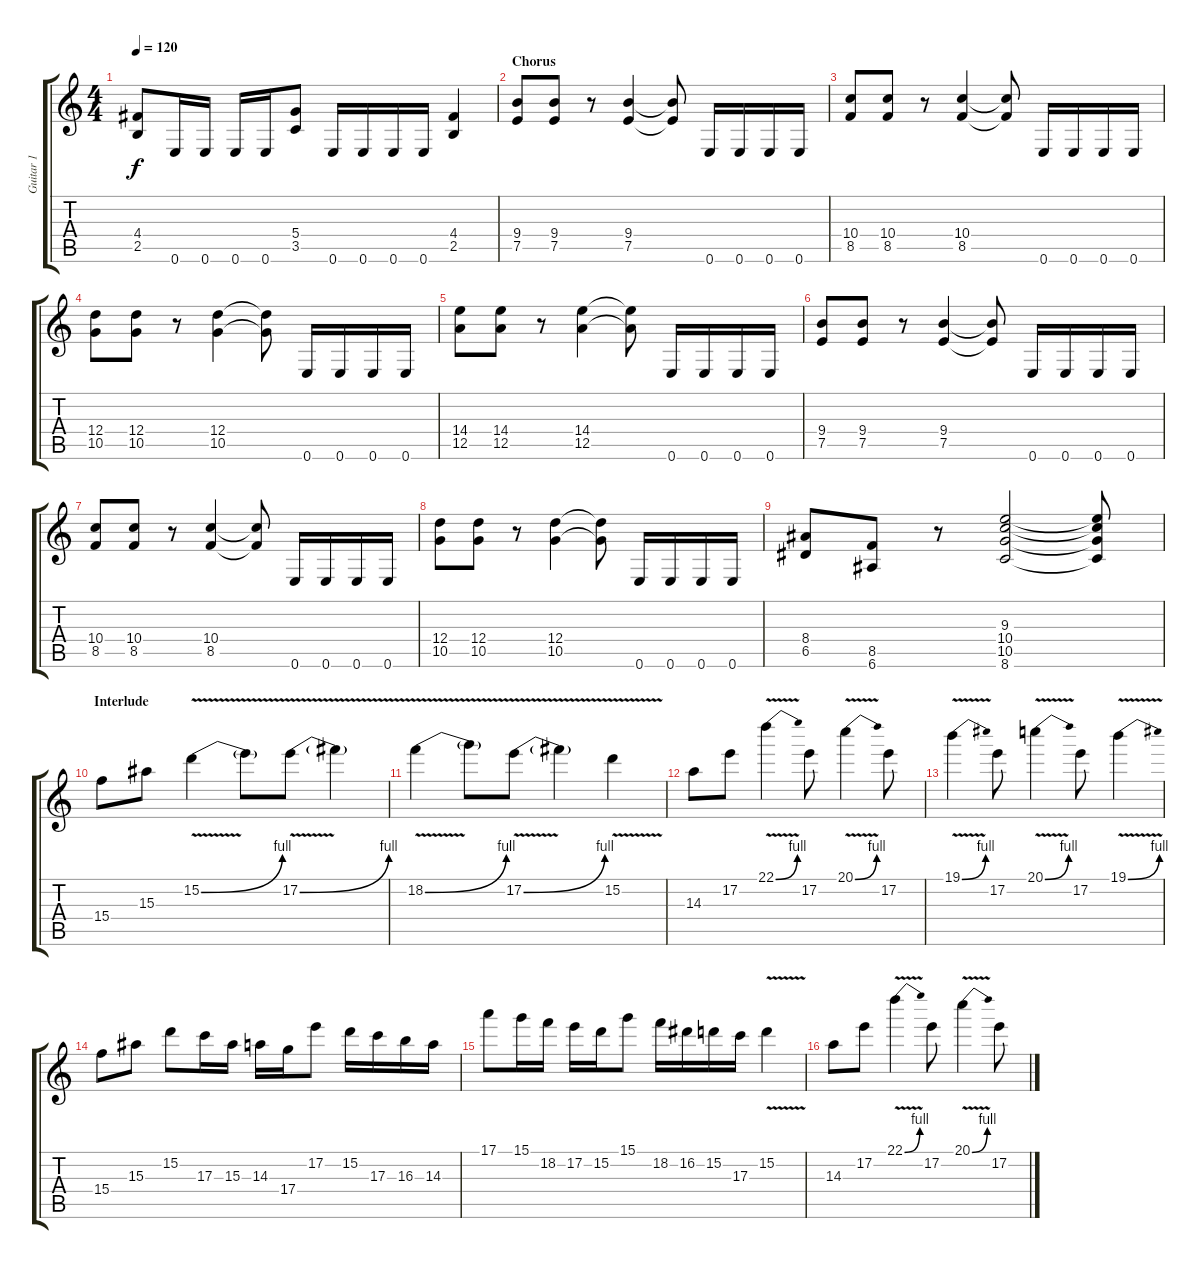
\track ("Guitar 1" "Guitar 1") {instrument distortionguitar}
\staff {score tabs}
\tuning (E4 B3 G3 D3 A2 E2) {hide}
\ts (4 4)
\tempo 120
\clef g2
\ks c
(4.4 2.5).8{dy f} 0.6.16 0.6.16 0.6.16 0.6.16 (5.4 3.5).8 0.6.16 0.6.16 0.6.16 0.6.16 (4.4 2.5).4 |
\section ("" "Chorus")
(9.4 7.5).8 (9.4 7.5).8 r.8 (9.4 7.5).4 (9.4{t} 7.5{t}).8 0.6.16 0.6.16 0.6.16 0.6.16 |
(10.4 8.5).8 (10.4 8.5).8 r.8 (10.4 8.5).4 (10.4{t} 8.5{t}).8 0.6.16 0.6.16 0.6.16 0.6.16 |
(12.4 10.5).8 (12.4 10.5).8 r.8 (12.4 10.5).4 (12.4{t} 10.5{t}).8 0.6.16 0.6.16 0.6.16 0.6.16 |
(14.4 12.5).8 (14.4 12.5).8 r.8 (14.4 12.5).4 (14.4{t} 12.5{t}).8 0.6.16 0.6.16 0.6.16 0.6.16 |
(9.4 7.5).8 (9.4 7.5).8 r.8 (9.4 7.5).4 (9.4{t} 7.5{t}).8 0.6.16 0.6.16 0.6.16 0.6.16 |
(10.4 8.5).8 (10.4 8.5).8 r.8 (10.4 8.5).4 (10.4{t} 8.5{t}).8 0.6.16 0.6.16 0.6.16 0.6.16 |
(12.4 10.5).8 (12.4 10.5).8 r.8 (12.4 10.5).4 (12.4{t} 10.5{t}).8 0.6.16 0.6.16 0.6.16 0.6.16 |
(8.4 6.5).8 (8.5 6.6).8 r.8 (9.3 10.4 10.5 8.6).2 (9.3{t} 10.4{t} 10.5{t} 8.6{t}).8 |
\section ("" "Interlude")
15.4.8 15.3.8 15.2{be (bend 0 0 60 4) v}.4 15.2{t}.8 17.2{be (bend 0 0 60 4) v}.8 17.2{t}.4 |
18.2{be (bend 0 0 60 4) v}.4 18.2{t}.8 17.2{be (bend 0 0 60 4) v}.8 17.2{t}.4 15.2{v}.4 |
14.3.8 17.2.8 22.1{be (bend 0 0 60 4) v}.4 17.2.8 20.1{be (bend 0 0 60 4) v}.4 17.2.8 |
19.1{be (bend 0 0 60 4) v}.4 17.2.8 20.1{be (bend 0 0 60 4) v}.4 17.2.8 19.1{be (bend 0 0 60 4) v}.4 |
15.4.8 15.3.8 15.2.8 17.3.16 15.3.16 14.3.16 17.4.16 17.2.8 15.2.16 17.3.16 16.3.16 14.3.16 |
17.1.8 15.1.16 18.2.16 17.2.16 15.2.16 15.1.8 18.2.16 16.2.16 15.2.16 17.3.16 15.2{v}.4 |
14.3.8 17.2.8 22.1{be (bend 0 0 60 4) v}.4 17.2.8 20.1{be (bend 0 0 60 4) v}.4 17.2.8
